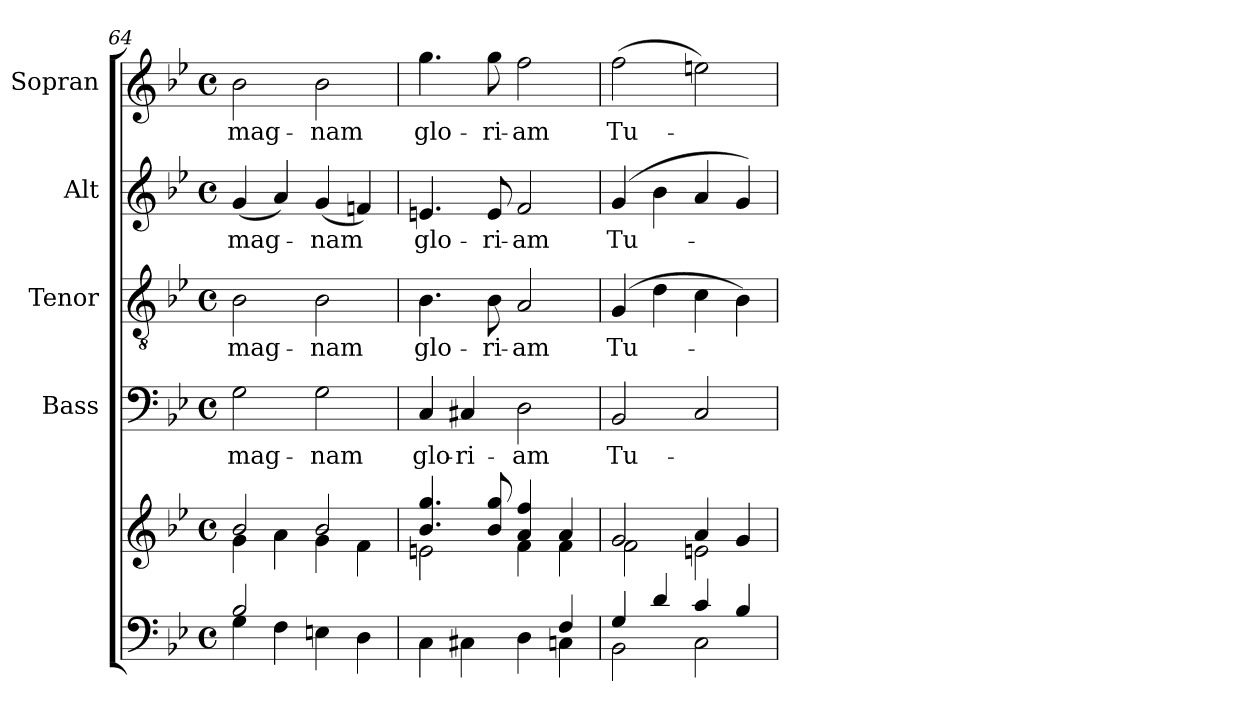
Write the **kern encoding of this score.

**kern	**kern	**kern	**text	**kern	**text	**kern	**text	**kern	**text
*part5	*part5	*part4	*part4	*part3	*part3	*part2	*part2	*part1	*part1
*staff6	*staff5	*staff4	*staff4	*staff3	*staff3	*staff2	*staff2	*staff1	*staff1
*	*	*I"Bass	*	*I"Tenor	*	*I"Alt	*	*I"Sopran	*
*	*	*I'B.	*	*I'T.	*	*I'A.	*	*I'S.	*
*clefF4	*clefG2	*clefF4	*	*clefGv2	*	*clefG2	*	*clefG2	*
*k[b-e-]	*k[b-e-]	*k[b-e-]	*	*k[b-e-]	*	*k[b-e-]	*	*k[b-e-]	*
*B-:	*B-:	*B-:	*	*B-:	*	*B-:	*	*B-:	*
*M4/4	*M4/4	*M4/4	*	*M4/4	*	*M4/4	*	*M4/4	*
*met(c)	*met(c)	*met(c)	*	*met(c)	*	*met(c)	*	*met(c)	*
=64	=64	=64	=64	=64	=64	=64	=64	=64	=64
*^	*^	*	*	*	*	*	*	*	*
!	!	!	!	!	!LO:LY:b	!	!LO:LY:b	!	!LO:LY:b	!	!LO:LY:b
2B-/	4G\	2b-/	4g\	2G\	mag-	2B-\	mag-	(<4g/	mag-	2b-\	mag-
.	4F\	.	4a\	.	.	.	.	4a/)	.	.	.
!	!	!	!	!	!LO:LY:b	!	!LO:LY:b	!	!LO:LY:b	!	!LO:LY:b
2ryy	4En\	2b-/	4g\	2G\	-nam	2B-\	-nam	(<4g/	-nam	2b-\	-nam
.	4D\	.	4f\	.	.	.	.	4fn/)	.	.	.
!!LO:LB:g=z
=65	=65	=65	=65	=65	=65	=65	=65	=65	=65	=65	=65
!	!	!	!	!	!LO:LY:b	!	!LO:LY:b	!	!LO:LY:b	!	!LO:LY:b
2.ryy	4C\	4.b-/ 4.gg/	2en\	4C/	glo-	4.B-\	glo-	4.en/	glo-	4.gg\	glo-
!	!	!	!	!	!LO:LY:b	!	!	!	!	!	!
.	4C#X\	.	.	4C#X/	-ri-	.	.	.	.	.	.
!	!	!	!	!	!	!	!LO:LY:b	!	!LO:LY:b	!	!LO:LY:b
.	.	8b-/ 8gg/	.	.	.	8B-\	-ri-	8e/	-ri-	8gg\	-ri-
!	!	!	!	!	!LO:LY:b	!	!LO:LY:b	!	!LO:LY:b	!	!LO:LY:b
.	4D\	4a/ 4ff/	4f\	2D\	-am	2A/	-am	2f/	-am	2ff\	-am
4F/	4Cn\	4a/	4f\	.	.	.	.	.	.	.	.
=66	=66	=66	=66	=66	=66	=66	=66	=66	=66	=66	=66
!	!	!	!	!	!LO:LY:b	!	!LO:LY:b	!	!LO:LY:b	!	!LO:LY:b
4G/	2BB-\	2g/	2f\	2BB-/	Tu-	(4G/	Tu-	(4g/	Tu-	(>2ff\	Tu-
4d/	.	.	.	.	.	4d\	.	4b-\	.	.	.
4c/	2C\	4a/	2en\	2C/	.	4c\	.	4a/	.	2een\)	.
4B-/	.	4g/	.	.	.	4B-\)	.	4g/)	.	.	.
*v	*v	*	*	*	*	*	*	*	*	*	*
*	*v	*v	*	*	*	*	*	*	*	*
=	=	=	=	=	=	=	=	=	=
*-	*-	*-	*-	*-	*-	*-	*-	*-	*-
